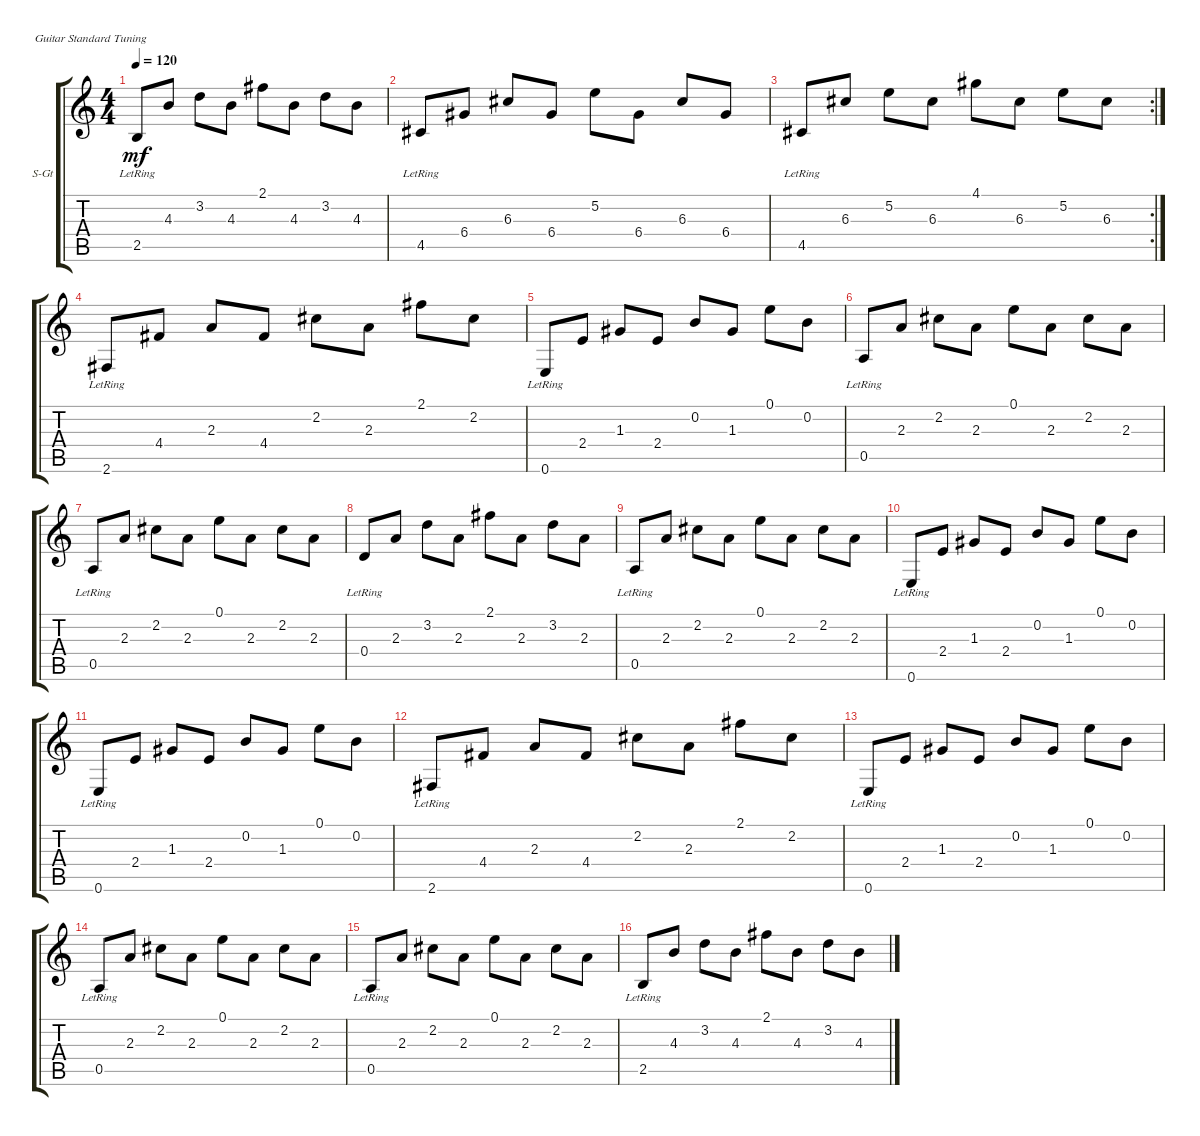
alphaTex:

\defaultSystemsLayout 4
\bracketExtendMode groupsimilarinstruments
\firstSystemTrackNameOrientation horizontal
\otherSystemsTrackNameOrientation horizontal
\track ("Steel Guitar" "S-Gt") {instrument acousticguitarsteel}
\staff {score tabs}
\tuning (E4 B3 G3 D3 A2 E2)
\ts (4 4)
\tempo 120
\clef g2
\ks c
2.5{lr}.8{dy mf} 4.3.8 3.2.8 4.3.8 2.1.8 4.3.8 3.2.8 4.3.8 |
4.5{lr}.8 6.4.8 6.3.8 6.4.8 5.2.8 6.4.8 6.3.8 6.4.8 |
\rc 2
4.5{lr}.8 6.3.8 5.2.8 6.3.8 4.1.8 6.3.8 5.2.8 6.3.8 |
2.6{lr}.8 4.4.8 2.3.8 4.4.8 2.2.8 2.3.8 2.1.8 2.2.8 |
0.6{lr}.8 2.4.8 1.3.8 2.4.8 0.2.8 1.3.8 0.1.8 0.2.8 |
0.5{lr}.8 2.3.8 2.2.8 2.3.8 0.1.8 2.3.8 2.2.8 2.3.8 |
0.5{lr}.8 2.3.8 2.2.8 2.3.8 0.1.8 2.3.8 2.2.8 2.3.8 |
0.4{lr}.8 2.3.8 3.2.8 2.3.8 2.1.8 2.3.8 3.2.8 2.3.8 |
0.5{lr}.8 2.3.8 2.2.8 2.3.8 0.1.8 2.3.8 2.2.8 2.3.8 |
0.6{lr}.8 2.4.8 1.3.8 2.4.8 0.2.8 1.3.8 0.1.8 0.2.8 |
0.6{lr}.8 2.4.8 1.3.8 2.4.8 0.2.8 1.3.8 0.1.8 0.2.8 |
2.6{lr}.8 4.4.8 2.3.8 4.4.8 2.2.8 2.3.8 2.1.8 2.2.8 |
0.6{lr}.8 2.4.8 1.3.8 2.4.8 0.2.8 1.3.8 0.1.8 0.2.8 |
0.5{lr}.8 2.3.8 2.2.8 2.3.8 0.1.8 2.3.8 2.2.8 2.3.8 |
0.5{lr}.8 2.3.8 2.2.8 2.3.8 0.1.8 2.3.8 2.2.8 2.3.8 |
2.5{lr}.8 4.3.8 3.2.8 4.3.8 2.1.8 4.3.8 3.2.8 4.3.8
